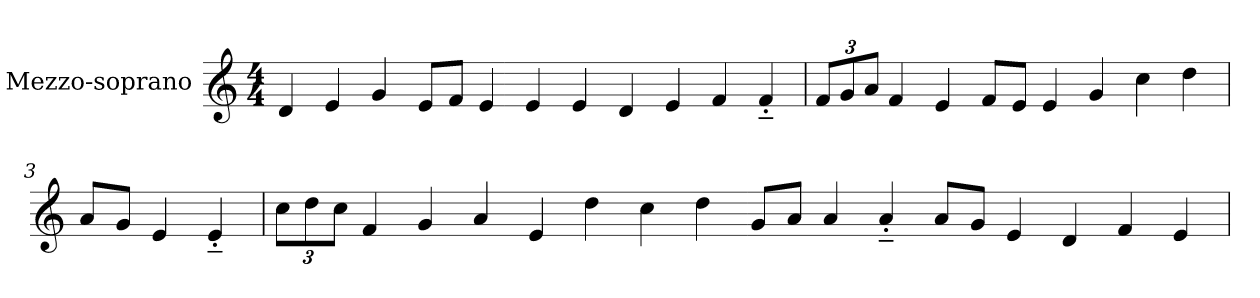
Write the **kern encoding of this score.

**kern
*part1
*staff1
*I"Mezzo-soprano
*I'Mzs.
*clefG2
*k[]
*M4/4
*MM60
=1
4d/
4e/
4g/
8e/L
8f/J
4e/
4e/
4e/
4d/
4e/
4f/
4f'~/
=2
*Xbrackettup
12f/L
12g/
12a/J
4f/
4e/
8f/L
8e/J
4e/
4g/
4cc\
4dd\
!!LO:LB:g=z
=3
8a/L
8g/J
4e/
4e'~/
=4
12cc\L
12dd\
12cc\J
4f/
4g/
4a/
4e/
4dd\
4cc\
4dd\
8g/L
8a/J
4a/
4a'~/
8a/L
8g/J
4e/
4d/
4f/
4e/
=!
*-
